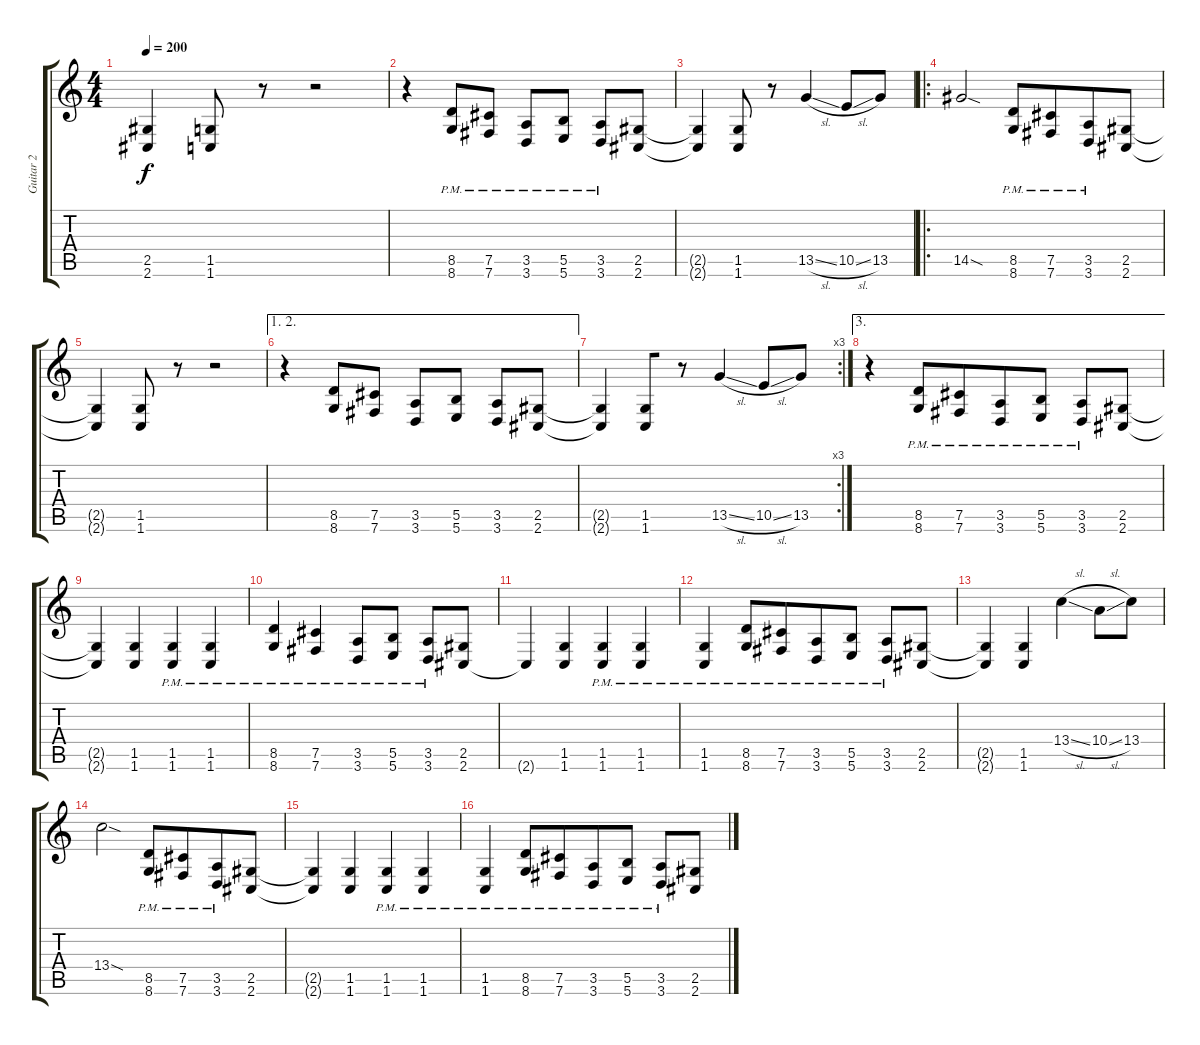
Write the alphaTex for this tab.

\track ("Guitar 2" "Guitar 2") {instrument distortionguitar bank 255}
\staff {score tabs}
\tuning (Db4 Ab3 E3 B2 Gb2 B1) {hide}
\ts (4 4)
\tempo 200
\clef g2
\ks c
(2.5{t} 2.6{t}).4{dy f} (1.5 1.6).8 r.8 r.2 |
r.4{beam merge} (8.5{pm} 8.6{pm}).8{beam merge} (7.5{pm} 7.6{pm}).8 (3.5{pm} 3.6{pm}).8{beam merge} (5.5{pm} 5.6{pm}).8 (3.5{pm} 3.6{pm}).8 (2.5 2.6).8 |
(2.5{t} 2.6{t}).4 (1.5 1.6).8 r.8 13.5{sl}.4{beam merge} 10.5{sl}.8{beam merge} 13.5.8 |
\ro
14.5{sod}.2 (8.5{pm} 8.6{pm}).8{beam merge} (7.5{pm} 7.6{pm}).8{beam merge} (3.5{pm} 3.6{pm}).8 (2.5 2.6).8 |
(2.5{t} 2.6{t}).4 (1.5 1.6).8 r.8 r.2 |
\ae (1 2)
r.4{beam merge} (8.5 8.6).8{beam merge} (7.5 7.6).8 (3.5 3.6).8 (5.5 5.6).8 (3.5 3.6).8{beam merge} (2.5 2.6).8 |
\rc 3
(2.5{t} 2.6{t}).4 (1.5 1.6).8{beam merge} r.8{beam merge} 13.5{sl}.4{beam merge} 10.5{sl}.8 13.5.8 |
\ae 3
r.4 (8.5{pm} 8.6{pm}).8 (7.5{pm} 7.6{pm}).8{beam merge} (3.5{pm} 3.6{pm}).8{beam merge} (5.5{pm} 5.6{pm}).8 (3.5{pm} 3.6{pm}).8 (2.5 2.6).8 |
(2.5{t} 2.6{t}).4 (1.5 1.6).4 (1.5{pm} 1.6{pm}).4 (1.5{pm} 1.6{pm}).4 |
(8.5{pm} 8.6{pm}).4 (7.5{pm} 7.6{pm}).4{beam merge} (3.5{pm} 3.6{pm}).8 (5.5{pm} 5.6{pm}).8 (3.5{pm} 3.6{pm}).8 (2.5 2.6).8 |
2.6{t}.4 (1.5 1.6).4{beam merge} (1.5{pm} 1.6{pm}).4 (1.5{pm} 1.6{pm}).4 |
(1.5{pm} 1.6{pm}).4 (8.5{pm} 8.6{pm}).8 (7.5{pm} 7.6{pm}).8{beam merge} (3.5{pm} 3.6{pm}).8 (5.5{pm} 5.6{pm}).8 (3.5{pm} 3.6{pm}).8{beam merge} (2.5 2.6).8 |
(2.5{t} 2.6{t}).4 (1.5 1.6).4 13.4{sl}.4{beam merge} 10.4{sl}.8{beam merge} 13.4.8 |
13.4{sod}.2 (8.5{pm} 8.6{pm}).8{beam merge} (7.5{pm} 7.6{pm}).8{beam merge} (3.5{pm} 3.6{pm}).8{beam merge} (2.5 2.6).8 |
(2.5{t} 2.6{t}).4 (1.5 1.6).4{beam merge} (1.5{pm} 1.6{pm}).4{beam merge} (1.5{pm} 1.6{pm}).4 |
(1.5{pm} 1.6{pm}).4{beam merge} (8.5{pm} 8.6{pm}).8{beam merge} (7.5{pm} 7.6{pm}).8{beam merge} (3.5{pm} 3.6{pm}).8 (5.5{pm} 5.6{pm}).8 (3.5{pm} 3.6{pm}).8 (2.5 2.6).8
